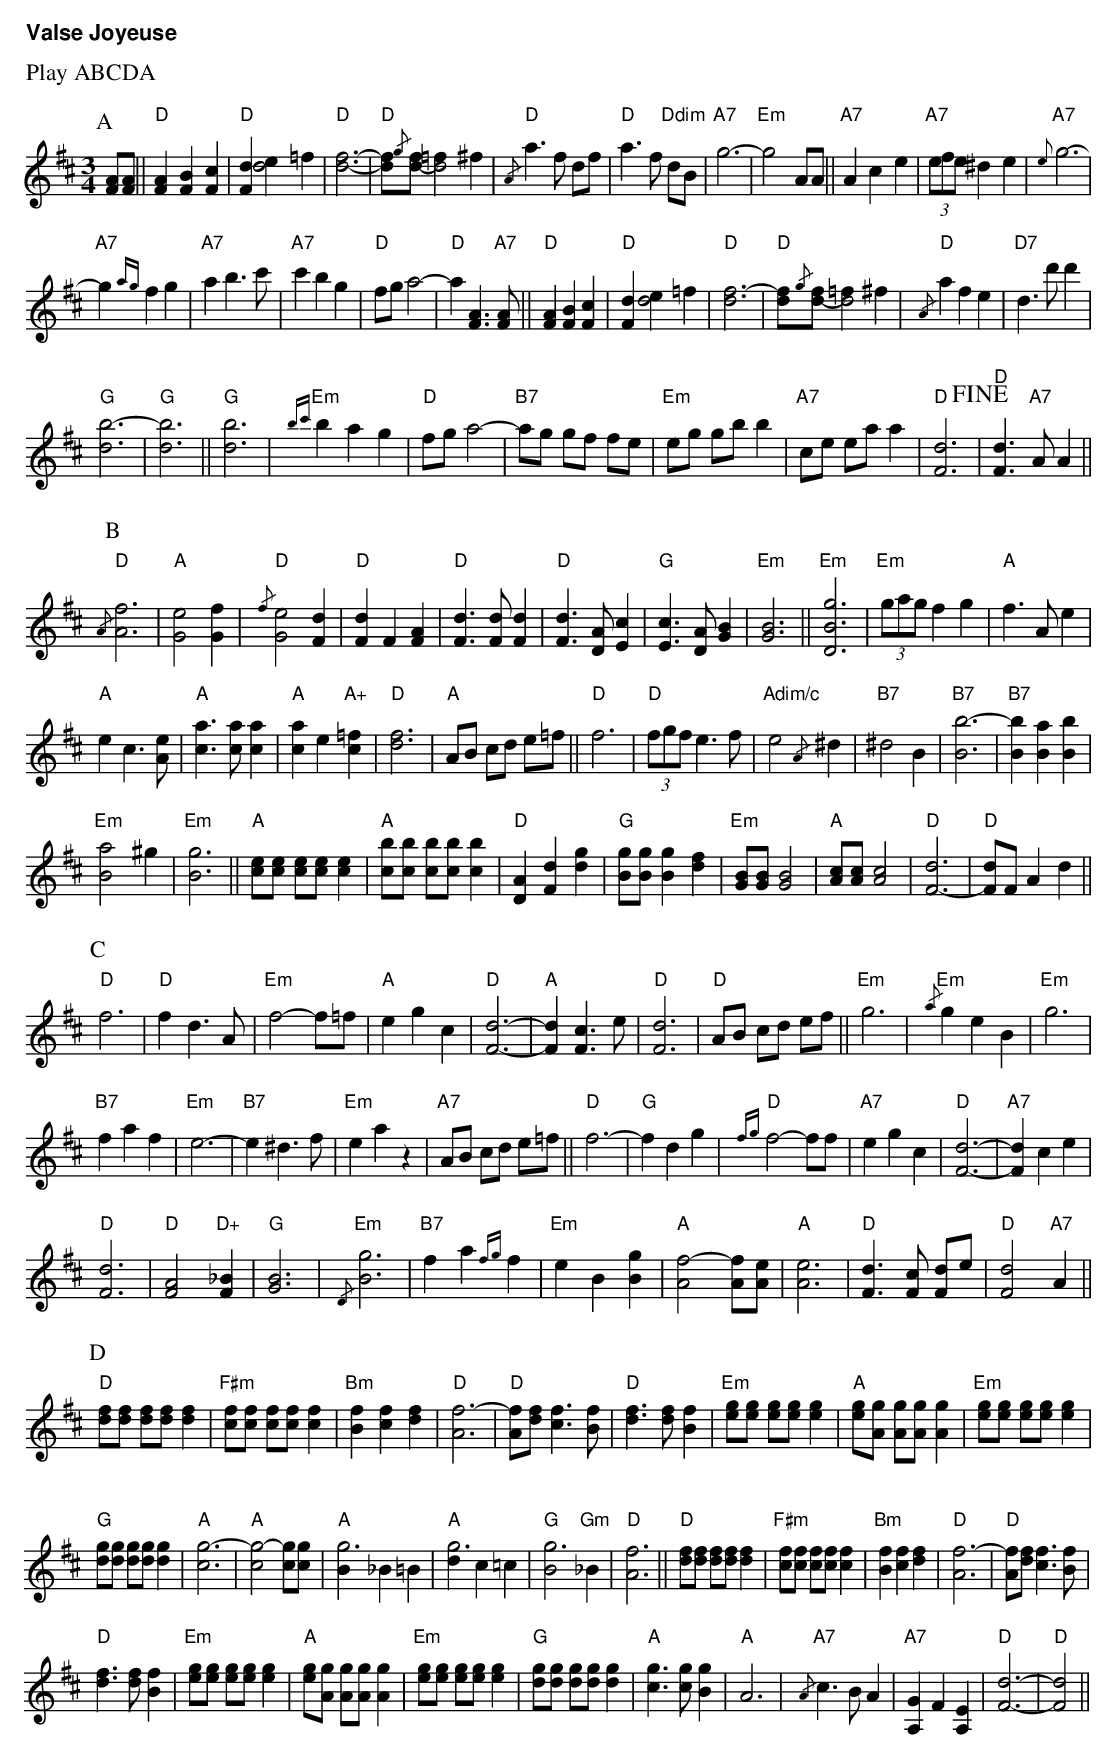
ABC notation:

X:1
T:Valse Joyeuse
C:
M:3/4
L:1/4
P:Play ABCDA
K:D
P:A
[FA]/[FA]/ || "D"[FA][FB][Fc] | "D"[Fd][d2e]=f | "D"[df]3- | "D"[df]/{/g}[fd-,]/[d2=f]^f | {/A}"D"a>f d/f/ | \
"D"a>f "Ddim"d/B/ | "A7"g3- | "Em"g2 A/A/ || "A7"Ace | "A7"(3e/f/e/ ^de | {e}"A7"g3- |
"A7"g {ag}fg | "A7"ab>c' | "A7"c'bg | "D"f/g/a2- | "D"a [FA]>"A7"[FA] || \
"D"[FA][FB][Fc] | "D"[Fd][d2e]=f | "D"[df-]3 | "D"[df]/{/g}[fd-,]/ [d2=f]^f | "D"{/A}afe | "D7"d>d'd' |
"G"[db-]3 | "G"[db]3 || "G"[db]3 | {bc'}"Em"bag | "D"f/g/ a2- | "B7"a/g/ g/f/ f/e/ | \
"Em"e/g/ g/b/ b | "A7"c/e/ e/a/ a | "D"[Fd]3 !fine!| "D"[Fd]>"A7"AA ||
P:B
{/A}"D"[Af]3 | "A"[Ge]2 [Gf] | {/f}"D"[Ge]2 [Fd] | "D"[Fd]F[FA] | "D"[Fd]>[Fd][Fd] | \
"D"[Fd]>[DA][Ec] | "G"[Ec]>[DA][GB] | "Em"[GB]3 || "Em"[DBg]3 | "Em"(3g/a/g/fg | "A"f>Ae |
"A"ec>[Ae] | "A"[ca]>[ca][ca] | "A"[ca]e"A+"[c=f] | "D"[df]3 | "A"A/B/ c/d/ e/=f/ || "D"f3 | "D"(3f/g/f/ e>f | \
"Adim/c"e2{/A}^d | "B7"^d2B | "B7"[Bb-]3 | "B7"[Bb][Ba][Bb] |
"Em"[Ba]2^g | "Em"[Bg]3 || "A"[ce]/[ce]/ [ce]/[ce]/ [ce] | "A"[cb]/[cb]/ [cb]/[cb]/ [cb] | "D"[DA] [Fd] [dg] | "G"[Bg]/[Bg]/ [Bg][df] | \
"Em"[GB]/[GB]/ [GB]2 | "A"[Ac]/[Ac]/[Ac]2 | "D"[F-d]3 | "D"[Fd]/F/ Ad ||
P:C
"D"f3 | "D"fd>A | "Em"f2-f/=f/ | "A"egc | "D"[Fd]3- | "A"[Fd][Fc]>e | "D"[Fd]3 | "D"A/B/ c/d/ e/f/ || "Em"g3 | {/a}"Em"geB | "Em"g3 |
"B7"faf | "Em"e3- | "B7"e^d>f | "Em"eaz | "A7"A/B/ c/d/ e/=f/ || "D"f3- | "G"fdg | "D"{fg}f2-f/f/ | "A7"egc | "D"[Fd]3- | "A7"[Fd]ce |
"D"[Fd]3 | "D"[FA]2"D+"[F_B] | "G"[GB]3 | {/D}"Em"[gB]3 | "B7"fa {fg}f | "Em"eB[Bg] | "A"[Af-]2[Af]/[Ae]/ | "A"[Ae]3 | "D"[Fd]>[Fc] [Fd]/e/ | "D"[Fd]2"A7"A ||
P:D
"D"[df]/[df]/ [df]/[df]/ [df] | "F#m"[cf]/[cf]/ [cf]/[cf]/ [cf] | "Bm"[Bf][cf][df] | "D"[Af-]3 | "D"[Af]/[df]/ [cf]>[Bf] | "D"[df]>[df] [Bf] | \
"Em"[eg]/[eg]/ [eg]/[eg]/ [eg] | "A"[eg]/[Ag]/ [Ag]/[Ag]/ [Ag] | "Em"[eg]/[eg]/ [eg]/[eg]/ [eg] |
"G"[dg]/[dg]/ [dg]/[dg]/ [dg] | "A"[cg-]3 | "A"[cg-]2 [cg]/[cg]/ | "A"[Bg3]_B=B | "A"[dg3]c=c | "G"[B2g3]"Gm"_B | "D"[Af]3 || \
"D"[df]/[df]/ [df]/[df]/ [df] | "F#m"[cf]/[cf]/ [cf]/[cf]/ [cf] | "Bm"[Bf][cf][df] | "D"[Af-]3 | "D"[Af]/[df]/ [cf]>[Bf] |
"D"[df]>[df][Bf] | "Em"[eg]/[eg]/ [eg]/[eg]/ [eg] | "A"[eg]/[Ag]/ [Ag]/[Ag]/ [Ag] | "Em"[eg]/[eg]/ [eg]/[eg]/ [eg] | \
"G"[dg]/[dg]/ [dg]/[dg]/ [dg] | "A"[cg]>[cg][Bg] | "A"A3 | {/A}"A7"c>BA | "A7"[A,G] F [A,E] | "D"[Fd]3- | "D"[Fd]2 ||
